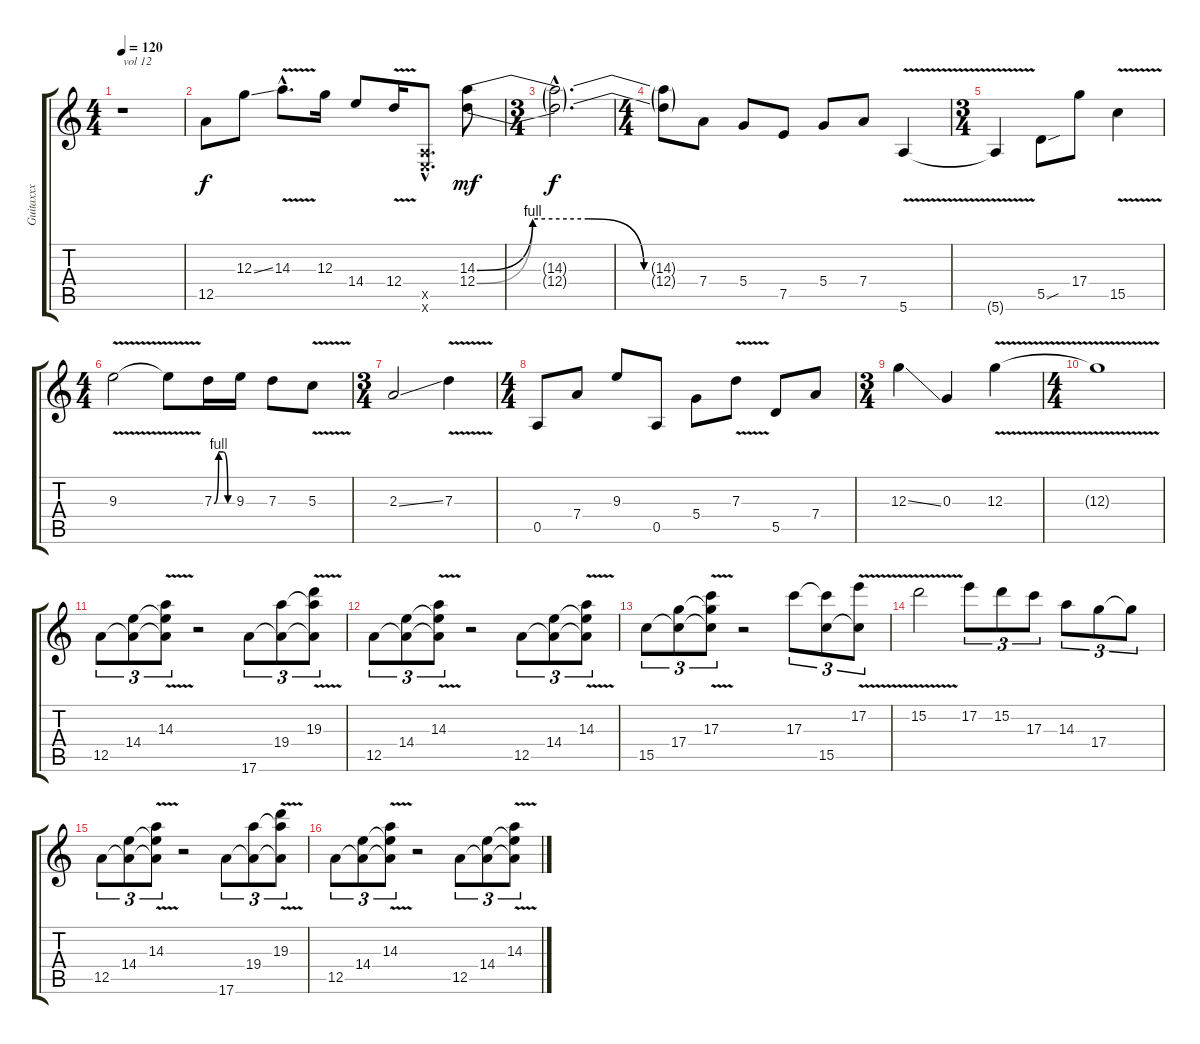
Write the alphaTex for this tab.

\track ("Guitaxxx" "Guitaxxx") {instrument overdrivenguitar}
\staff {score tabs}
\tuning (E4 B3 G3 D3 A2 E2) {hide}
\ts (4 4)
\tempo 120
\clef g2
\ks c
r.1{txt "vol 12" dy f volume 12 instrument overdrivenguitar} |
12.5.8 12.3{ss}.8 14.3{v hac}.8{d} 12.3.16 14.4.8 12.4{v}.16 (0.5{hac x} 0.6{hac x}).8{d} (14.3{be (custom 0 0 15 4 30 4 45 0 60 0)} 12.4{be (custom 0 0 15 4 30 4 45 0 60 0)}).8{dy mf} |
\ts (3 4)
(14.3{hac t} 12.4{hac t}).2{d dy f} |
\ts (4 4)
(14.3{t} 12.4{t}).8 7.4.8 5.4.8 7.5.8 5.4.8 7.4.8 5.6{v}.4 |
\ts (3 4)
5.6{t}.4 5.5{sou}.8 17.4.8 15.5{v}.4 |
\ts (4 4)
9.3{v}.2 9.3{t}.8 7.3{be (custom 0 0 15 4 30 4 45 0 60 0)}.16 9.3.16 7.3.8 5.3{v}.8 |
\ts (3 4)
2.3{ss}.2 7.3{v}.4 |
\ts (4 4)
0.5.8 7.4.8 9.3.8 0.5.8 5.4.8 7.3{v}.8 5.5.8 7.4.8 |
\ts (3 4)
12.3{ss}.4 0.3.4 12.3{v}.4{volume 14} |
\ts (4 4)
12.3{t}.1 |
12.5.8{tu (3 2)} (14.4 12.5{t}).8{tu (3 2)} (14.3{v} 14.4{t} 12.5{t}).8{tu (3 2)} r.2 17.6.8{tu (3 2)} (19.4 17.6{t}).8{tu (3 2)} (19.3{v} 19.4{t} 17.6{t}).8{tu (3 2)} |
12.5.8{tu (3 2)} (14.4 12.5{t}).8{tu (3 2)} (14.3{v} 14.4{t} 12.5{t}).8{tu (3 2)} r.2 12.5.8{tu (3 2)} (14.4 12.5{t}).8{tu (3 2)} (14.3{v} 14.4{t} 12.5{t}).8{tu (3 2)} |
15.5.8{tu (3 2)} (17.4 15.5{t}).8{tu (3 2)} (17.3{v} 17.4{t} 15.5{t}).8{tu (3 2)} r.2 17.3.8{tu (3 2)} (17.3{t} 15.5).8{tu (3 2)} (17.2{v} 15.5{t}).8{tu (3 2)} |
15.2{v}.2 17.2.8{tu (3 2)} 15.2.8{tu (3 2)} 17.3.8{tu (3 2)} 14.3.8{tu (3 2)} 17.4.8{tu (3 2)} 17.4{t}.8{tu (3 2)} |
12.5.8{tu (3 2)} (14.4 12.5{t}).8{tu (3 2)} (14.3{v} 14.4{t} 12.5{t}).8{tu (3 2)} r.2 17.6.8{tu (3 2)} (19.4 17.6{t}).8{tu (3 2)} (19.3{v} 19.4{t} 17.6{t}).8{tu (3 2)} |
12.5.8{tu (3 2)} (14.4 12.5{t}).8{tu (3 2)} (14.3{v} 14.4{t} 12.5{t}).8{tu (3 2)} r.2 12.5.8{tu (3 2)} (14.4 12.5{t}).8{tu (3 2)} (14.3{v} 14.4{t} 12.5{t}).8{tu (3 2)}
